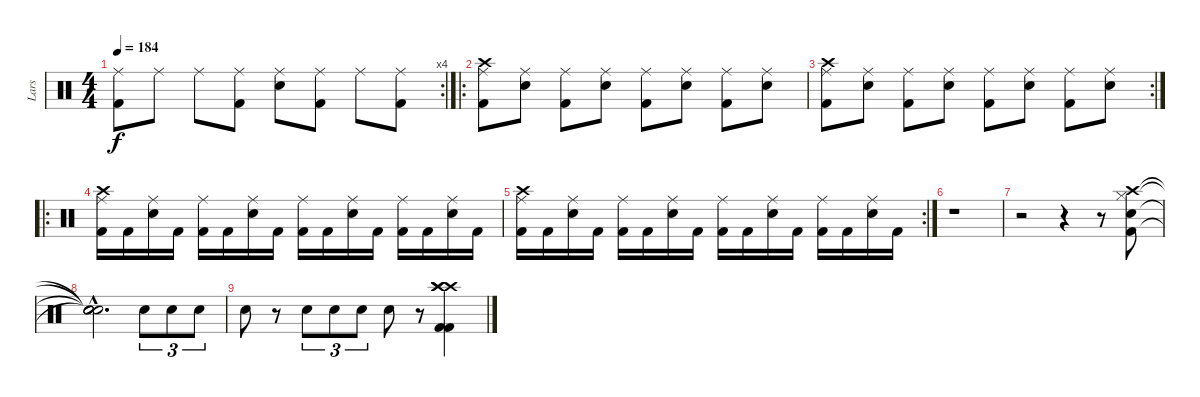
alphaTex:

\track ("Lars" "Lars") {instrument percussion}
\staff {score}
\articulation defaults
\rc 4
\ts (4 4)
\tempo 184
\clef neutral
\ks c
("Kick (hit) 2" "Ride (middle)").8{dy f} "Ride (middle)".8 "Ride (middle)".8 ("Ride (middle)" "Kick (hit) 2").8 ("Snare (hit) 2" "Ride (middle)").8 ("Ride (middle)" "Kick (hit) 2").8 "Ride (middle)".8 ("Ride (middle)" "Kick (hit) 2").8 |
\ro
("Crash high (hit)" "Ride (middle)" "Kick (hit) 2").8 ("Ride (middle)" "Snare (hit) 2").8 ("Ride (middle)" "Kick (hit) 2").8 ("Ride (middle)" "Snare (hit) 2").8 ("Kick (hit) 2" "Ride (middle)").8 ("Ride (middle)" "Snare (hit) 2").8 ("Ride (middle)" "Kick (hit) 2").8 ("Ride (middle)" "Snare (hit) 2").8 |
\rc 2
("Crash high (hit)" "Ride (middle)" "Kick (hit) 2").8 ("Ride (middle)" "Snare (hit) 2").8 ("Ride (middle)" "Kick (hit) 2").8 ("Ride (middle)" "Snare (hit) 2").8 ("Kick (hit) 2" "Ride (middle)").8 ("Ride (middle)" "Snare (hit) 2").8 ("Ride (middle)" "Kick (hit) 2").8 ("Ride (middle)" "Snare (hit) 2").8 |
\ro
("Crash high (hit)" "Ride (middle)" "Kick (hit) 2").16 "Kick (hit) 2".16 ("Ride (middle)" "Snare (hit) 2").16 "Kick (hit) 2".16 ("Ride (middle)" "Kick (hit) 2").16 "Kick (hit) 2".16 ("Ride (middle)" "Snare (hit) 2").16 "Kick (hit) 2".16 ("Kick (hit) 2" "Ride (middle)").16 "Kick (hit) 2".16 ("Ride (middle)" "Snare (hit) 2").16 "Kick (hit) 2".16 ("Ride (middle)" "Kick (hit) 2").16 "Kick (hit) 2".16 ("Ride (middle)" "Snare (hit) 2").16 "Kick (hit) 2".16 |
\rc 2
("Crash high (hit)" "Ride (middle)" "Kick (hit) 2").16 "Kick (hit) 2".16 ("Ride (middle)" "Snare (hit) 2").16 "Kick (hit) 2".16 ("Ride (middle)" "Kick (hit) 2").16 "Kick (hit) 2".16 ("Ride (middle)" "Snare (hit) 2").16 "Kick (hit) 2".16 ("Kick (hit) 2" "Ride (middle)").16 "Kick (hit) 2".16 ("Ride (middle)" "Snare (hit) 2").16 "Kick (hit) 2".16 ("Ride (middle)" "Kick (hit) 2").16 "Kick (hit) 2".16 ("Ride (middle)" "Snare (hit) 2").16 "Kick (hit) 2".16 |
r.1 |
r.2 r.4 r.8 ("Kick (hit) 2" "Snare (hit) 2" "Hi-Hat (closed)" "Crash high (hit)").8 |
("Snare (hit)"{hac t} "Snare (hit)"{hac t} "Snare (hit)"{hac t} "Snare (hit)"{hac t}).2{d} "Snare (hit) 2".8{tu (3 2)} "Snare (hit) 2".8{tu (3 2)} "Snare (hit) 2".8{tu (3 2)} |
"Snare (hit) 2".8 r.8 "Snare (hit) 2".8{tu (3 2)} "Snare (hit) 2".8{tu (3 2)} "Snare (hit) 2".8{tu (3 2)} "Snare (hit) 2".8 r.8 ("Kick (hit) 2" "Crash high (hit)" "Crash high (hit)" "Crash high (hit)" "Kick (hit) 2").4
